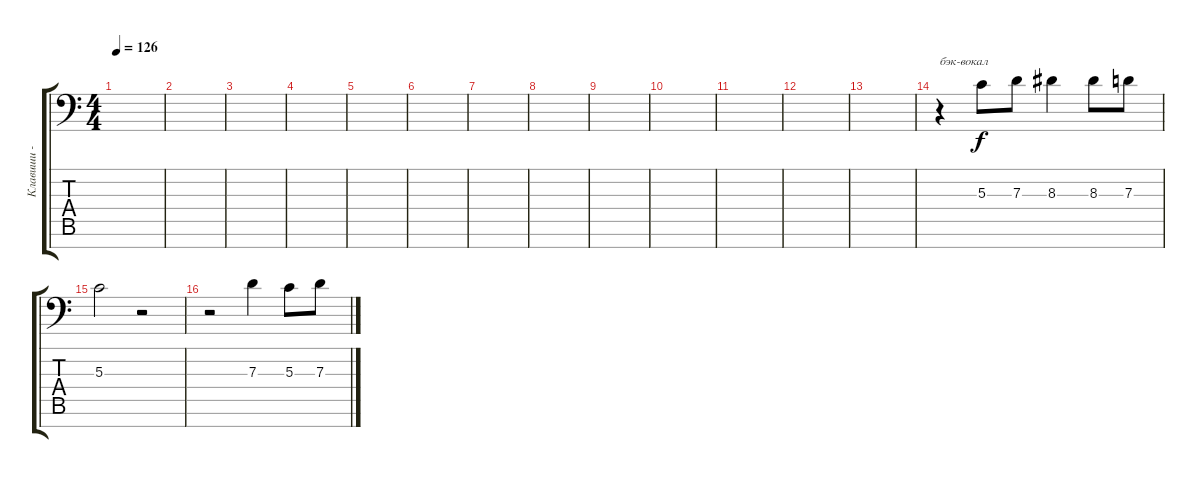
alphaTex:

\track ("Клавиши - соло" "Клавиши - ") {instrument brightacousticpiano}
\staff {score tabs}
\tuning (E4 B3 G3 D3 A2 E2 C-1) {hide}
\ts (4 4)
\tempo 126
\clef f4
\ks c
|
|
|
|
|
|
|
|
|
|
|
|
|
r.4{txt "бэк-вокал" volume 9 instrument baritonesax} 5.3.8 7.3.8 8.3.4 8.3.8 7.3.8 |
5.3.2 r.2 |
r.2 7.3.4 5.3.8 7.3{h}.8
